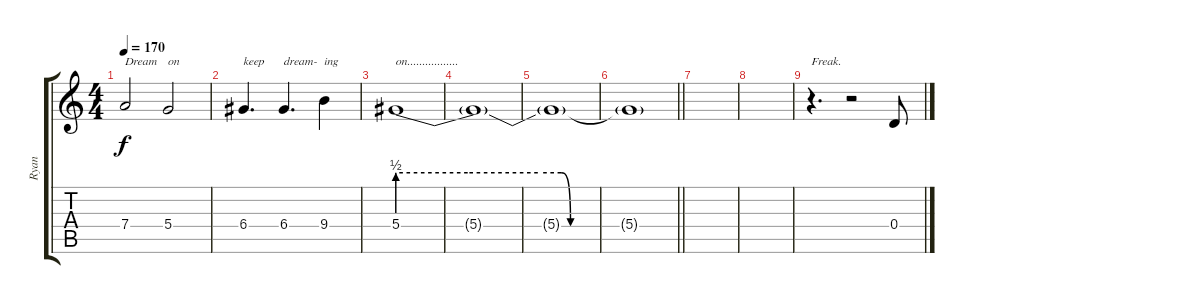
\track ("Ryan" "Ryan") {instrument overdrivenguitar}
\staff {score tabs}
\tuning (E4 B3 G3 D3 A2 E2) {hide}
\ts (4 4)
\tempo 170
\clef g2
\ks c
7.4.2{txt "Dream" dy f} 5.4.2{txt "on"} |
6.4.4{d txt "keep"} 6.4.4{d txt "dream-"} 9.4.4{txt "ing"} |
5.4{be (custom 0 2 15 2 30 2 35 2 37 0 43 0 47 0 51 0 60 0)}.1{txt "on................."} |
5.4{t}.1 |
5.4{t}.1 |
\barLineRight lightlight
5.4{t}.1 |
|
|
r.4{d txt "Freak."} r.2 0.4.8
